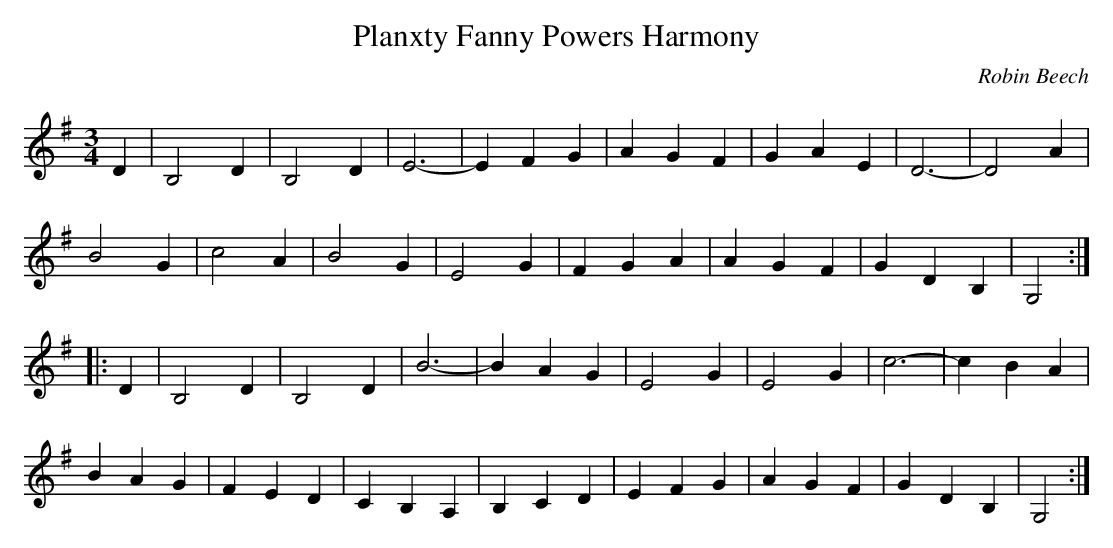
X:1
T:Planxty Fanny Powers Harmony
C:Robin Beech
M:3/4
L:1/4
K:G
D | B,2 D | B,2 D |E3- | EFG |AGF | GAE |D3- | D2A |
B2 G |c2 A |B2 G |E2 G |FGA |AGF |GDB, | G,2 ::
D | B,2 D | B,2 D |B3- |BAG |E2 G |E2 G |c3-|c BA |
BAG |FED |CB,A, |B,CD |EFG |AGF |GDB, |G,2  :|
